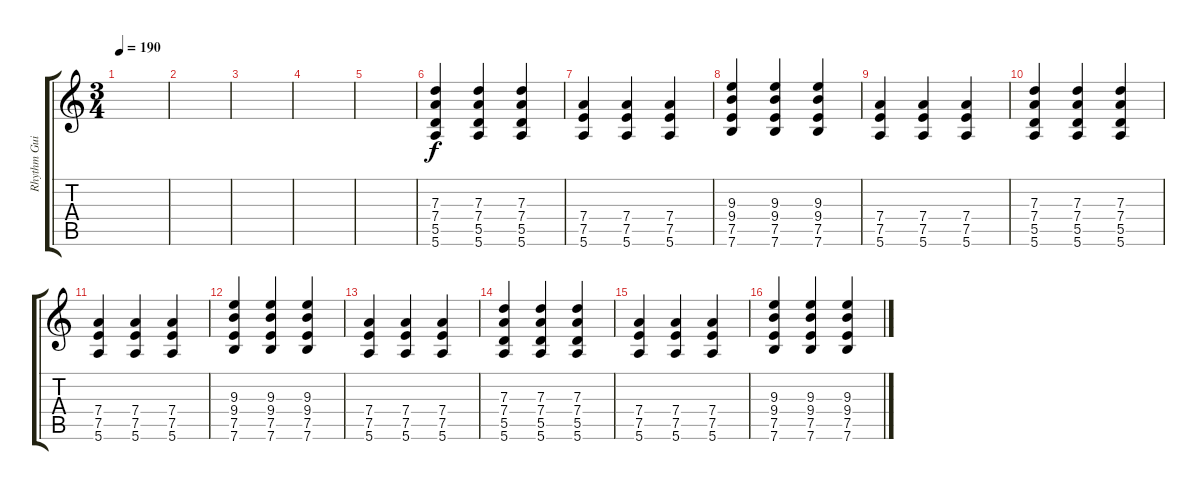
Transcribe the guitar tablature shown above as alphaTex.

\track ("Rhythm Guitar" "Rhythm Gui") {instrument overdrivenguitar}
\staff {score tabs}
\tuning (E4 B3 G3 D3 A2 E2) {hide}
\ts (3 4)
\tempo 190
\clef g2
\ks c
|
|
|
|
|
(7.3 7.4 5.5 5.6).4 (7.3 7.4 5.5 5.6).4 (7.3 7.4 5.5 5.6).4 |
(7.4 7.5 5.6).4 (7.4 7.5 5.6).4 (7.4 7.5 5.6).4 |
(9.3 9.4 7.5 7.6).4 (9.3 9.4 7.5 7.6).4 (9.3 9.4 7.5 7.6).4 |
(7.4 7.5 5.6).4 (7.4 7.5 5.6).4 (7.4 7.5 5.6).4 |
(7.3 7.4 5.5 5.6).4 (7.3 7.4 5.5 5.6).4 (7.3 7.4 5.5 5.6).4 |
(7.4 7.5 5.6).4 (7.4 7.5 5.6).4 (7.4 7.5 5.6).4 |
(9.3 9.4 7.5 7.6).4 (9.3 9.4 7.5 7.6).4 (9.3 9.4 7.5 7.6).4 |
(7.4 7.5 5.6).4 (7.4 7.5 5.6).4 (7.4 7.5 5.6).4 |
(7.3 7.4 5.5 5.6).4{volume 11} (7.3 7.4 5.5 5.6).4 (7.3 7.4 5.5 5.6).4 |
(7.4 7.5 5.6).4 (7.4 7.5 5.6).4 (7.4 7.5 5.6).4 |
(9.3 9.4 7.5 7.6).4 (9.3 9.4 7.5 7.6).4 (9.3 9.4 7.5 7.6).4
